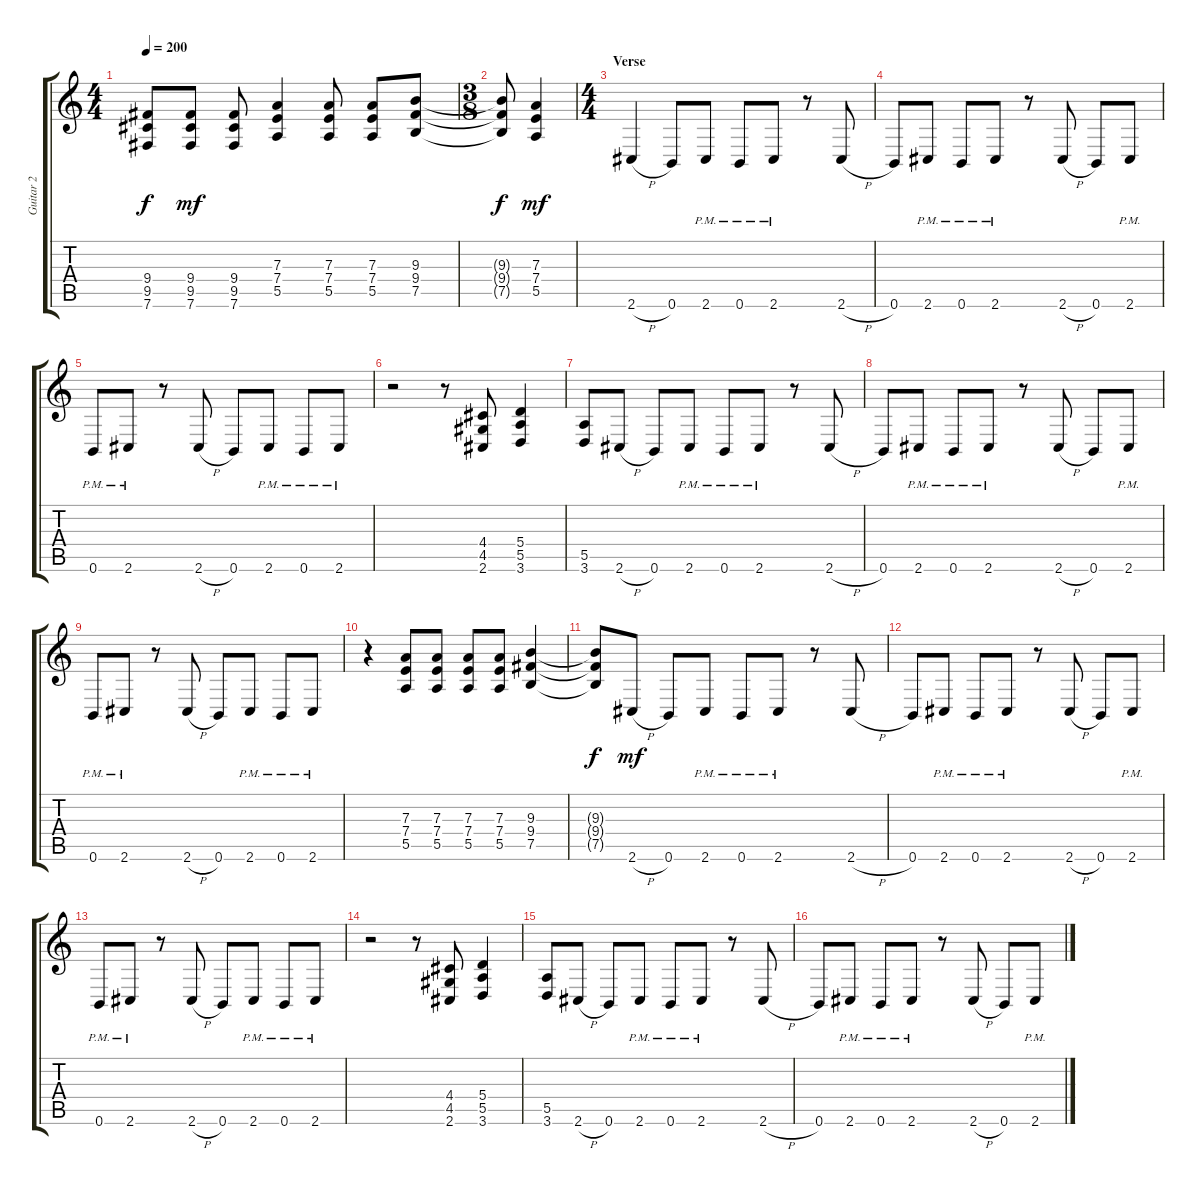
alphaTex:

\track ("Guitar 2" "Guitar 2") {instrument distortionguitar}
\staff {score tabs}
\tuning (B3 Gb3 D3 A2 E2 B1) {hide}
\ts (4 4)
\tempo 200
\clef g2
\ks c
(9.4{t} 9.5{t} 7.6{t}).8{dy f} (9.4 9.5 7.6).8{dy mf} (9.4 9.5 7.6).8 (7.3 7.4 5.5).4 (7.3 7.4 5.5).8 (7.3 7.4 5.5).8 (9.3 9.4 7.5).8 |
\ts (3 8)
(9.3{t} 9.4{t} 7.5{t}).8{dy f} (7.3 7.4 5.5).4{dy mf} |
\ts (4 4)
\section ("" "Verse")
2.6{h}.4 0.6.8 2.6{pm}.8 0.6{pm}.8 2.6{pm}.8 r.8 2.6{h}.8 |
0.6.8 2.6{pm}.8 0.6{pm}.8 2.6{pm}.8 r.8 2.6{h}.8 0.6.8 2.6{pm}.8 |
0.6{pm}.8 2.6{pm}.8 r.8 2.6{h}.8 0.6.8 2.6{pm}.8 0.6{pm}.8 2.6{pm}.8 |
r.2 r.8 (4.4 4.5 2.6).8 (5.4 5.5 3.6).4 |
(5.5 3.6).8 2.6{h}.8 0.6.8 2.6{pm}.8 0.6{pm}.8 2.6{pm}.8 r.8 2.6{h}.8 |
0.6.8 2.6{pm}.8 0.6{pm}.8 2.6{pm}.8 r.8 2.6{h}.8 0.6.8 2.6{pm}.8 |
0.6{pm}.8 2.6{pm}.8 r.8 2.6{h}.8 0.6.8 2.6{pm}.8 0.6{pm}.8 2.6{pm}.8 |
r.4 (7.3 7.4 5.5).8 (7.3 7.4 5.5).8 (7.3 7.4 5.5).8 (7.3 7.4 5.5).8 (9.3 9.4 7.5).4 |
(9.3{t} 9.4{t} 7.5{t}).8{dy f} 2.6{h}.8{dy mf} 0.6.8 2.6{pm}.8 0.6{pm}.8 2.6{pm}.8 r.8 2.6{h}.8 |
0.6.8 2.6{pm}.8 0.6{pm}.8 2.6{pm}.8 r.8 2.6{h}.8 0.6.8 2.6{pm}.8 |
0.6{pm}.8 2.6{pm}.8 r.8 2.6{h}.8 0.6.8 2.6{pm}.8 0.6{pm}.8 2.6{pm}.8 |
r.2 r.8 (4.4 4.5 2.6).8 (5.4 5.5 3.6).4 |
(5.5 3.6).8 2.6{h}.8 0.6.8 2.6{pm}.8 0.6{pm}.8 2.6{pm}.8 r.8 2.6{h}.8 |
0.6.8 2.6{pm}.8 0.6{pm}.8 2.6{pm}.8 r.8 2.6{h}.8 0.6.8 2.6{pm}.8
